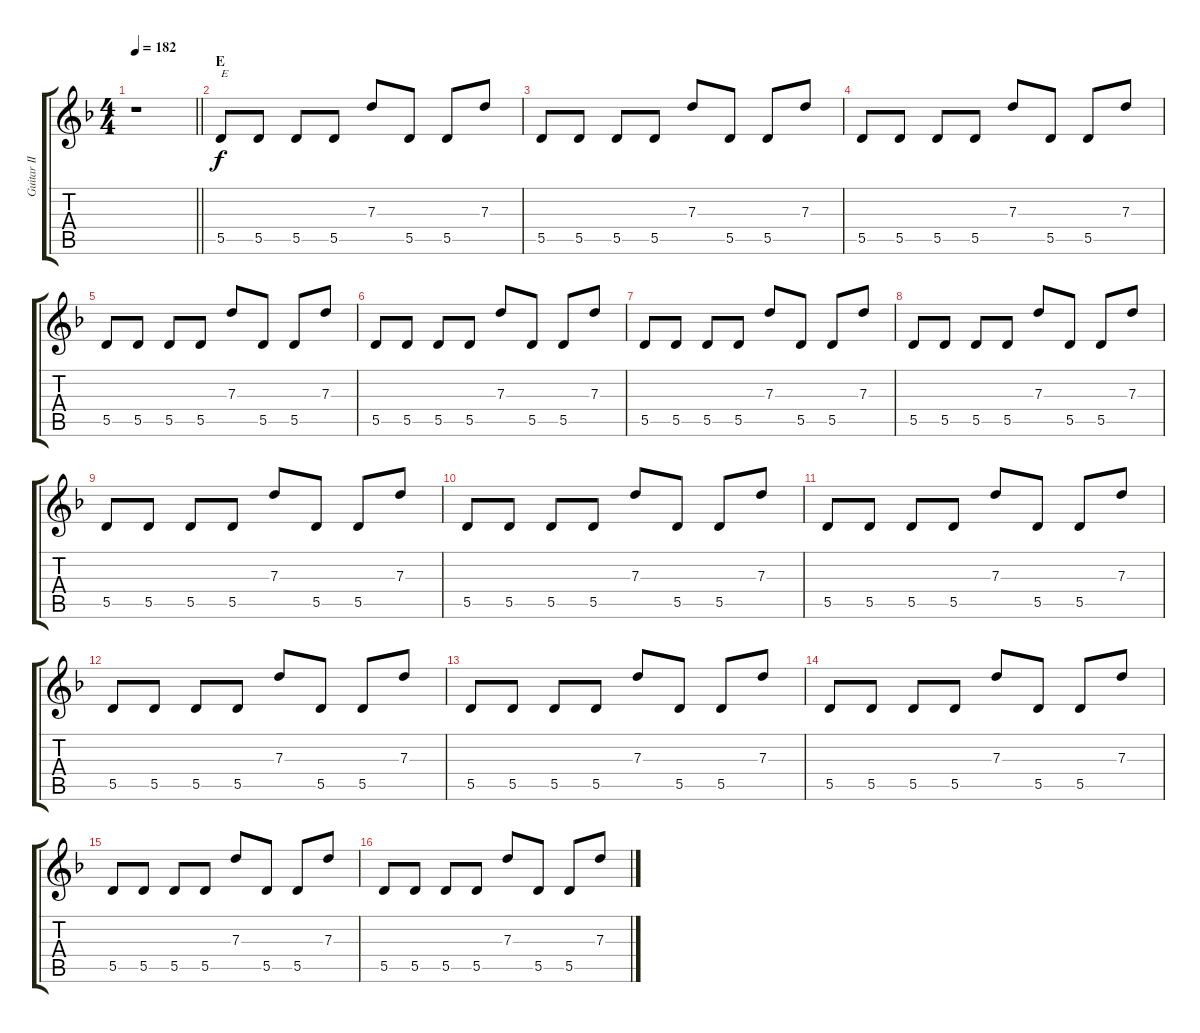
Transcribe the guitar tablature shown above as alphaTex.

\track ("Guitar II" "Guitar II") {instrument distortionguitar}
\staff {score tabs}
\tuning (E4 B3 G3 D3 A2 E2) {hide}
\ts (4 4)
\tempo 182
\clef g2
\barLineRight lightlight
\ks f
r.1{dy f} |
\section ("" "E")
5.5.8{txt "E"} 5.5.8 5.5.8 5.5.8 7.3.8 5.5.8 5.5.8 7.3.8 |
5.5.8 5.5.8 5.5.8 5.5.8 7.3.8 5.5.8 5.5.8 7.3.8 |
5.5.8 5.5.8 5.5.8 5.5.8 7.3.8 5.5.8 5.5.8 7.3.8 |
5.5.8 5.5.8 5.5.8 5.5.8 7.3.8 5.5.8 5.5.8 7.3.8 |
5.5.8 5.5.8 5.5.8 5.5.8 7.3.8 5.5.8 5.5.8 7.3.8 |
5.5.8 5.5.8 5.5.8 5.5.8 7.3.8 5.5.8 5.5.8 7.3.8 |
5.5.8 5.5.8 5.5.8 5.5.8 7.3.8 5.5.8 5.5.8 7.3.8 |
5.5.8 5.5.8 5.5.8 5.5.8 7.3.8 5.5.8 5.5.8 7.3.8 |
5.5.8 5.5.8 5.5.8 5.5.8 7.3.8 5.5.8 5.5.8 7.3.8 |
5.5.8 5.5.8 5.5.8 5.5.8 7.3.8 5.5.8 5.5.8 7.3.8 |
5.5.8 5.5.8 5.5.8 5.5.8 7.3.8 5.5.8 5.5.8 7.3.8 |
5.5.8 5.5.8 5.5.8 5.5.8 7.3.8 5.5.8 5.5.8 7.3.8 |
5.5.8 5.5.8 5.5.8 5.5.8 7.3.8 5.5.8 5.5.8 7.3.8 |
5.5.8 5.5.8 5.5.8 5.5.8 7.3.8 5.5.8 5.5.8 7.3.8 |
5.5.8 5.5.8 5.5.8 5.5.8 7.3.8 5.5.8 5.5.8 7.3.8
